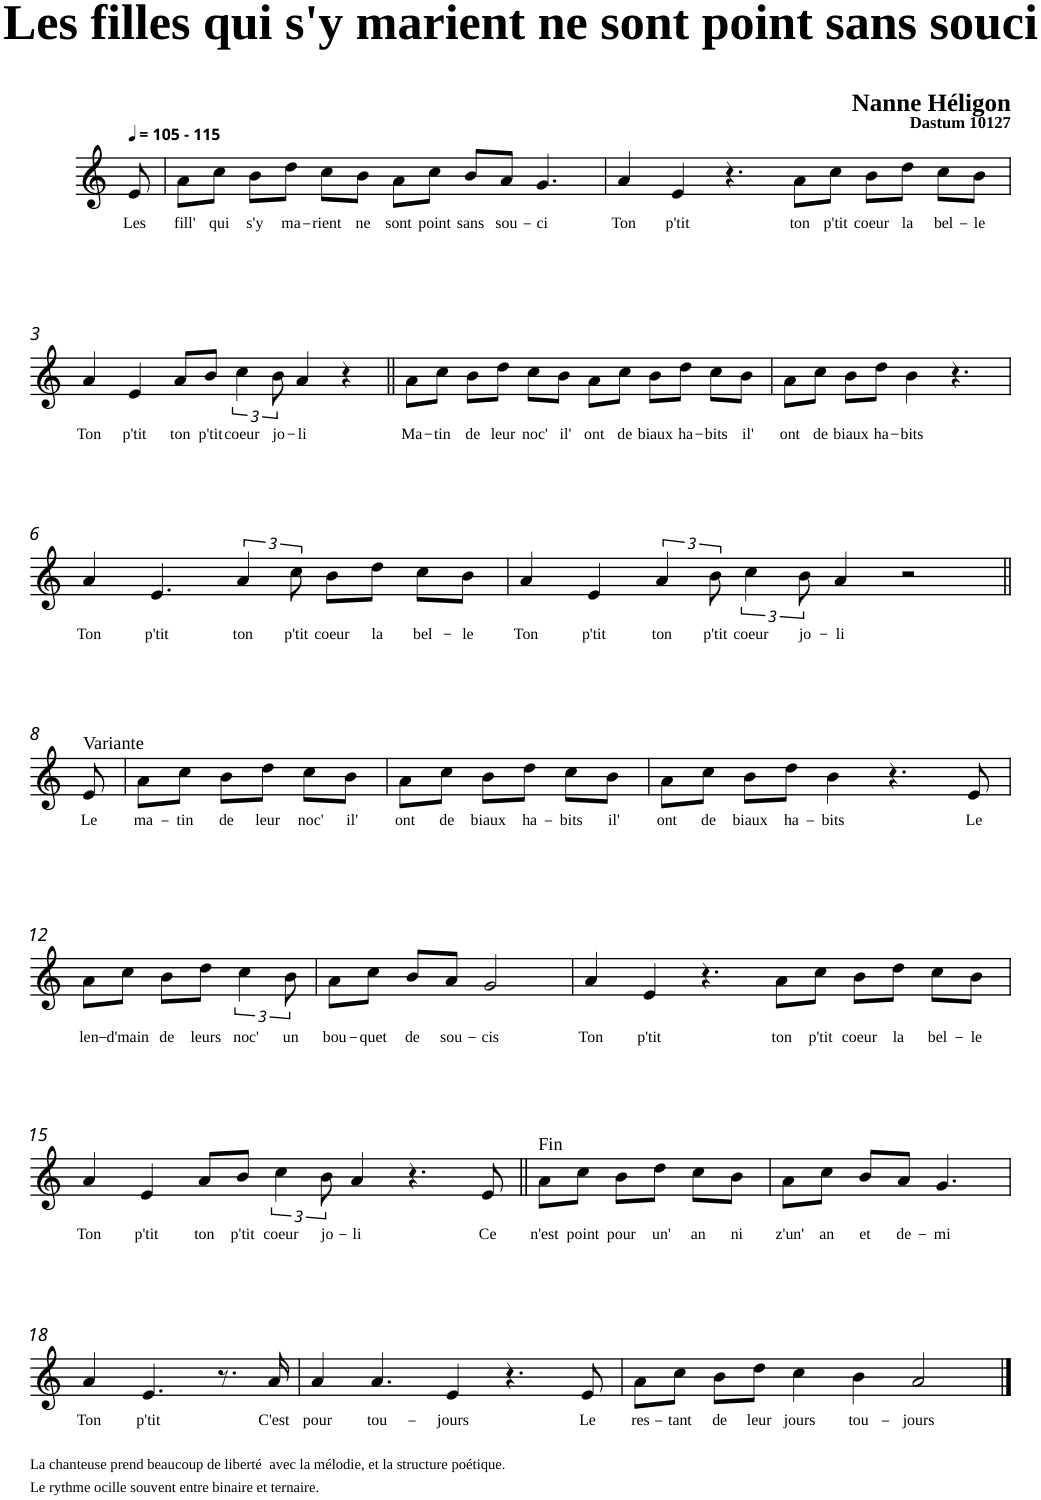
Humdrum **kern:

**kern	**text
*part1	*part1
*staff1	*staff1
*clefG2	*
*k[]	*
=	=
!LO:TX:a:B:t=- 115	!
!	!LO:LY:b
8e/	Les
=1	=1
!	!LO:LY:b
8a\L	fill'
!	!LO:LY:b
8cc\J	qui
!	!LO:LY:b
8b\L	s'y
!	!LO:LY:b
8dd\J	ma-
!	!LO:LY:b
8cc\L	-rient
!	!LO:LY:b
8b\J	ne
!	!LO:LY:b
8a\L	sont
!	!LO:LY:b
8cc\J	point
!	!LO:LY:b
8b/L	sans
!	!LO:LY:b
8a/J	sou-
!	!LO:LY:b
4.g/	-ci
=2	=2
!	!LO:LY:b
4a/	Ton
!	!LO:LY:b
4e/	p'tit
4.r	.
!	!LO:LY:b
8a\L	ton
!	!LO:LY:b
8cc\J	p'tit
!	!LO:LY:b
8b\L	coeur
!	!LO:LY:b
8dd\J	la
!	!LO:LY:b
8cc\L	bel-
!	!LO:LY:b
8b\J	-le
!!LO:LB:g=z
=3	=3
!	!LO:LY:b
4a/	Ton
!	!LO:LY:b
4e/	p'tit
!	!LO:LY:b
8a/L	ton
!	!LO:LY:b
8b/J	p'tit
!	!LO:LY:b
6cc\	coeur
!	!LO:LY:b
12b\	jo-
!	!LO:LY:b
4a/	-li
4r	.
=4||	=4||
!	!LO:LY:b
8a\L	Ma-
!	!LO:LY:b
8cc\J	-tin
!	!LO:LY:b
8b\L	de
!	!LO:LY:b
8dd\J	leur
!	!LO:LY:b
8cc\L	noc'
!	!LO:LY:b
8b\J	il'
!	!LO:LY:b
8a\L	ont
!	!LO:LY:b
8cc\J	de
!	!LO:LY:b
8b\L	biaux
!	!LO:LY:b
8dd\J	ha-
!	!LO:LY:b
8cc\L	-bits
!	!LO:LY:b
8b\J	il'
=5	=5
!	!LO:LY:b
8a\L	ont
!	!LO:LY:b
8cc\J	de
!	!LO:LY:b
8b\L	biaux
!	!LO:LY:b
8dd\J	ha-
!	!LO:LY:b
4b\	-bits
4r	.
!!LO:LB:g=z
=6	=6
!	!LO:LY:b
4a/	Ton
8r	.
!	!LO:LY:b
4.e/	p'tit
!	!LO:LY:b
6a/	ton
!	!LO:LY:b
12cc\	p'tit
!	!LO:LY:b
8b\L	coeur
!	!LO:LY:b
8dd\J	la
!	!LO:LY:b
8cc\L	bel-
!	!LO:LY:b
8b\J	-le
=7	=7
!	!LO:LY:b
4a/	Ton
!	!LO:LY:b
4e/	p'tit
!	!LO:LY:b
6a/	ton
!	!LO:LY:b
12b\	p'tit
!	!LO:LY:b
6cc\	coeur
!	!LO:LY:b
12b\	jo-
!	!LO:LY:b
4a/	-li
2r	.
!!LO:LB:g=z
=8||	=8||
!LO:TX:a:t=Variante	!
!	!LO:LY:b
8e/	Le
=9	=9
!	!LO:LY:b
8a\L	ma-
!	!LO:LY:b
8cc\J	-tin
!	!LO:LY:b
8b\L	de
!	!LO:LY:b
8dd\J	leur
!	!LO:LY:b
8cc\L	noc'
!	!LO:LY:b
8b\J	il'
=10	=10
!	!LO:LY:b
8a\L	ont
!	!LO:LY:b
8cc\J	de
!	!LO:LY:b
8b\L	biaux
!	!LO:LY:b
8dd\J	ha-
!	!LO:LY:b
8cc\L	-bits
!	!LO:LY:b
8b\J	il'
=11	=11
!	!LO:LY:b
8a\L	ont
!	!LO:LY:b
8cc\J	de
!	!LO:LY:b
8b\L	biaux
!	!LO:LY:b
8dd\J	ha-
!	!LO:LY:b
4b\	-bits
4r	.
8ryy	.
!	!LO:LY:b
8e/	Le
!!LO:LB:g=z
=12	=12
!	!LO:LY:b
8a\L	len-
8r	.
!	!LO:LY:b
8cc\J	-d'main
!	!LO:LY:b
8b\L	de
!	!LO:LY:b
8dd\J	leurs
!	!LO:LY:b
6cc\	noc'
!	!LO:LY:b
12b\	un
=13	=13
!	!LO:LY:b
8a\L	bou-
!	!LO:LY:b
8cc\J	-quet
!	!LO:LY:b
8b/L	de
!	!LO:LY:b
8a/J	sou-
!	!LO:LY:b
2g/	-cis
=14	=14
!	!LO:LY:b
4a/	Ton
!	!LO:LY:b
4e/	p'tit
4.r	.
!	!LO:LY:b
8a\L	ton
!	!LO:LY:b
8cc\J	p'tit
!	!LO:LY:b
8b\L	coeur
!	!LO:LY:b
8dd\J	la
!	!LO:LY:b
8cc\L	bel-
!	!LO:LY:b
8b\J	-le
!!LO:LB:g=z
=15	=15
!	!LO:LY:b
4a/	Ton
!	!LO:LY:b
4e/	p'tit
!	!LO:LY:b
8a/L	ton
!	!LO:LY:b
8b/J	p'tit
!	!LO:LY:b
6cc\	coeur
!	!LO:LY:b
12b\	jo-
!	!LO:LY:b
4a/	-li
4.r	.
!	!LO:LY:b
8e/	Ce
=16||	=16||
!LO:TX:a:t=Fin	!
!	!LO:LY:b
8a\L	n'est
!	!LO:LY:b
8cc\J	point
!	!LO:LY:b
8b\L	pour
!	!LO:LY:b
8dd\J	un'
!	!LO:LY:b
8cc\L	an
!	!LO:LY:b
8b\J	ni
=17	=17
!	!LO:LY:b
8a\L	z'un'
!	!LO:LY:b
8cc\J	an
!	!LO:LY:b
8b/L	et
!	!LO:LY:b
8a/J	de-
!	!LO:LY:b
4.g/	-mi
!!LO:LB:g=z
=18	=18
!	!LO:LY:b
4a/	Ton
!	!LO:LY:b
4.e/	p'tit
8.r	.
!	!LO:LY:b
16a/	C'est
=19	=19
!	!LO:LY:b
4a/	pour
!	!LO:LY:b
4.a/	tou-
!	!LO:LY:b
4e/	-jours
8r	.
4ryy	.
!	!LO:LY:b
8e/	Le
=20	=20
!	!LO:LY:b
8a\L	res-
4r	.
!	!LO:LY:b
8cc\J	-tant
!	!LO:LY:b
8b\L	de
!	!LO:LY:b
8dd\J	leur
!	!LO:LY:b
4cc\	jours
!	!LO:LY:b
4b\	tou-
!	!LO:LY:b
2a/	-jours
==	==
*-	*-
